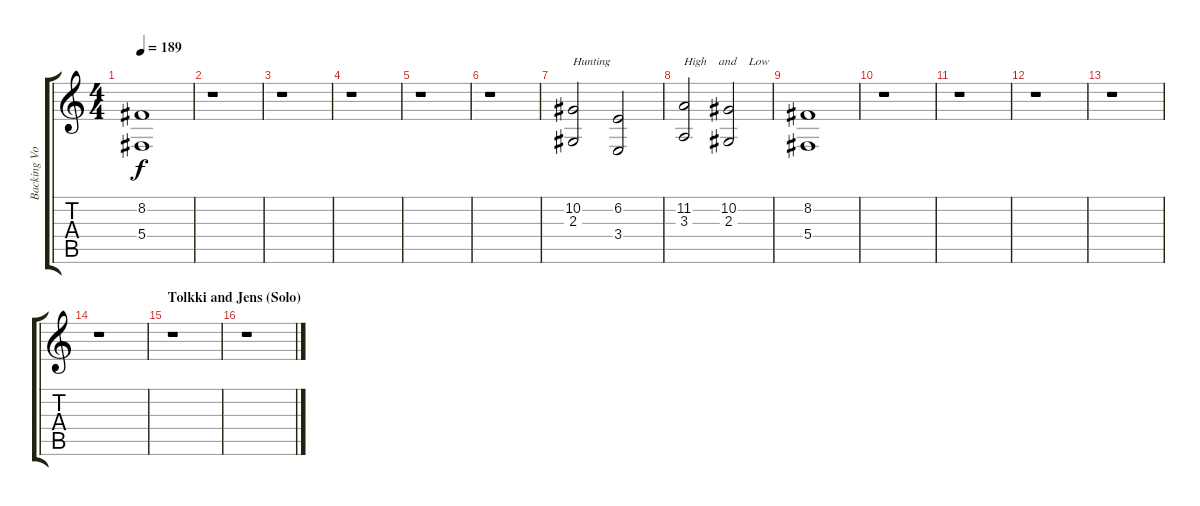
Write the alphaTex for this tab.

\track ("Backing Vocals" "Backing Vo") {instrument stringensemble1}
\staff {score tabs}
\tuning (Eb4 Bb3 Gb3 Db3 Ab2 Eb2) {hide}
\ts (4 4)
\tempo 189
\clef g2
\ks c
(8.2 5.4).1{dy f} |
r.1 |
r.1 |
r.1 |
r.1 |
r.1 |
(10.2 2.3).2{txt "Hunting"} (6.2 3.4).2 |
(11.2 3.3).2{txt "High    and    Low"} (10.2 2.3).2 |
(8.2 5.4).1 |
r.1 |
r.1 |
r.1 |
r.1 |
r.1 |
\section ("" "Tolkki and Jens (Solo)")
r.1 |
r.1
